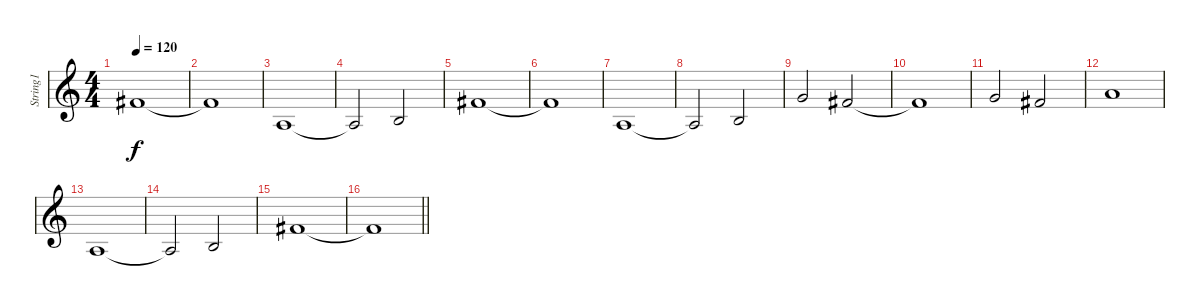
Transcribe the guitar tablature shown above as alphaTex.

\track ("String1" "String1") {instrument fx6goblins}
\staff {score}
\tuning (E4 B3 G3 D3 A2 E2) {hide}
\ts (4 4)
\tempo 120
\clef g2
\ks c
2.1.1{dy f} |
2.1{t}.1 |
2.3.1 |
2.3{t}.2 0.2.2 |
2.1.1 |
2.1{t}.1 |
2.3.1 |
2.3{t}.2 0.2.2 |
3.1.2 2.1.2 |
2.1{t}.1 |
3.1.2 2.1.2 |
5.1.1 |
2.3.1 |
2.3{t}.2 0.2.2 |
2.1.1 |
\barLineRight lightlight
2.1{t}.1
